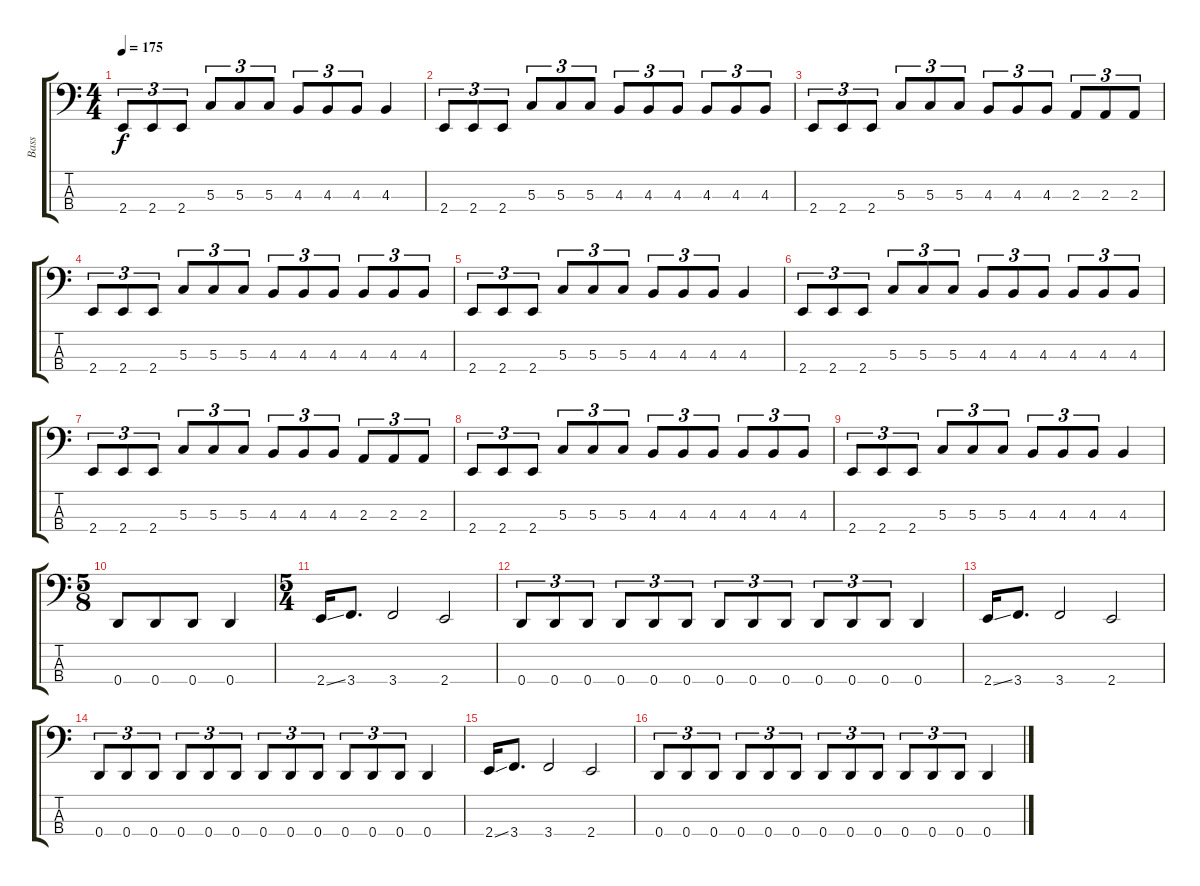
\track ("Bass" "Bass") {instrument electricbasspick}
\staff {score tabs}
\tuning (F2 C2 G1 D1) {hide}
\ts (4 4)
\tempo 175
\clef f4
\ks c
2.4.8{tu (3 2) dy f} 2.4.8{tu (3 2)} 2.4.8{tu (3 2)} 5.3.8{tu (3 2)} 5.3.8{tu (3 2)} 5.3.8{tu (3 2)} 4.3.8{tu (3 2)} 4.3.8{tu (3 2)} 4.3.8{tu (3 2)} 4.3.4 |
2.4.8{tu (3 2)} 2.4.8{tu (3 2)} 2.4.8{tu (3 2)} 5.3.8{tu (3 2)} 5.3.8{tu (3 2)} 5.3.8{tu (3 2)} 4.3.8{tu (3 2)} 4.3.8{tu (3 2)} 4.3.8{tu (3 2)} 4.3.8{tu (3 2)} 4.3.8{tu (3 2)} 4.3.8{tu (3 2)} |
2.4.8{tu (3 2)} 2.4.8{tu (3 2)} 2.4.8{tu (3 2)} 5.3.8{tu (3 2)} 5.3.8{tu (3 2)} 5.3.8{tu (3 2)} 4.3.8{tu (3 2)} 4.3.8{tu (3 2)} 4.3.8{tu (3 2)} 2.3.8{tu (3 2)} 2.3.8{tu (3 2)} 2.3.8{tu (3 2)} |
2.4.8{tu (3 2)} 2.4.8{tu (3 2)} 2.4.8{tu (3 2)} 5.3.8{tu (3 2)} 5.3.8{tu (3 2)} 5.3.8{tu (3 2)} 4.3.8{tu (3 2)} 4.3.8{tu (3 2)} 4.3.8{tu (3 2)} 4.3.8{tu (3 2)} 4.3.8{tu (3 2)} 4.3.8{tu (3 2)} |
2.4.8{tu (3 2)} 2.4.8{tu (3 2)} 2.4.8{tu (3 2)} 5.3.8{tu (3 2)} 5.3.8{tu (3 2)} 5.3.8{tu (3 2)} 4.3.8{tu (3 2)} 4.3.8{tu (3 2)} 4.3.8{tu (3 2)} 4.3.4 |
2.4.8{tu (3 2)} 2.4.8{tu (3 2)} 2.4.8{tu (3 2)} 5.3.8{tu (3 2)} 5.3.8{tu (3 2)} 5.3.8{tu (3 2)} 4.3.8{tu (3 2)} 4.3.8{tu (3 2)} 4.3.8{tu (3 2)} 4.3.8{tu (3 2)} 4.3.8{tu (3 2)} 4.3.8{tu (3 2)} |
2.4.8{tu (3 2)} 2.4.8{tu (3 2)} 2.4.8{tu (3 2)} 5.3.8{tu (3 2)} 5.3.8{tu (3 2)} 5.3.8{tu (3 2)} 4.3.8{tu (3 2)} 4.3.8{tu (3 2)} 4.3.8{tu (3 2)} 2.3.8{tu (3 2)} 2.3.8{tu (3 2)} 2.3.8{tu (3 2)} |
2.4.8{tu (3 2)} 2.4.8{tu (3 2)} 2.4.8{tu (3 2)} 5.3.8{tu (3 2)} 5.3.8{tu (3 2)} 5.3.8{tu (3 2)} 4.3.8{tu (3 2)} 4.3.8{tu (3 2)} 4.3.8{tu (3 2)} 4.3.8{tu (3 2)} 4.3.8{tu (3 2)} 4.3.8{tu (3 2)} |
2.4.8{tu (3 2)} 2.4.8{tu (3 2)} 2.4.8{tu (3 2)} 5.3.8{tu (3 2)} 5.3.8{tu (3 2)} 5.3.8{tu (3 2)} 4.3.8{tu (3 2)} 4.3.8{tu (3 2)} 4.3.8{tu (3 2)} 4.3.4 |
\ts (5 8)
0.4.8 0.4.8 0.4.8 0.4.4 |
\ts (5 4)
2.4{ss}.16 3.4.8{d} 3.4.2 2.4.2 |
0.4.8{tu (3 2)} 0.4.8{tu (3 2)} 0.4.8{tu (3 2)} 0.4.8{tu (3 2)} 0.4.8{tu (3 2)} 0.4.8{tu (3 2)} 0.4.8{tu (3 2)} 0.4.8{tu (3 2)} 0.4.8{tu (3 2)} 0.4.8{tu (3 2)} 0.4.8{tu (3 2)} 0.4.8{tu (3 2)} 0.4.4 |
2.4{ss}.16 3.4.8{d} 3.4.2 2.4.2 |
0.4.8{tu (3 2)} 0.4.8{tu (3 2)} 0.4.8{tu (3 2)} 0.4.8{tu (3 2)} 0.4.8{tu (3 2)} 0.4.8{tu (3 2)} 0.4.8{tu (3 2)} 0.4.8{tu (3 2)} 0.4.8{tu (3 2)} 0.4.8{tu (3 2)} 0.4.8{tu (3 2)} 0.4.8{tu (3 2)} 0.4.4 |
2.4{ss}.16 3.4.8{d} 3.4.2 2.4.2 |
0.4.8{tu (3 2)} 0.4.8{tu (3 2)} 0.4.8{tu (3 2)} 0.4.8{tu (3 2)} 0.4.8{tu (3 2)} 0.4.8{tu (3 2)} 0.4.8{tu (3 2)} 0.4.8{tu (3 2)} 0.4.8{tu (3 2)} 0.4.8{tu (3 2)} 0.4.8{tu (3 2)} 0.4.8{tu (3 2)} 0.4.4
